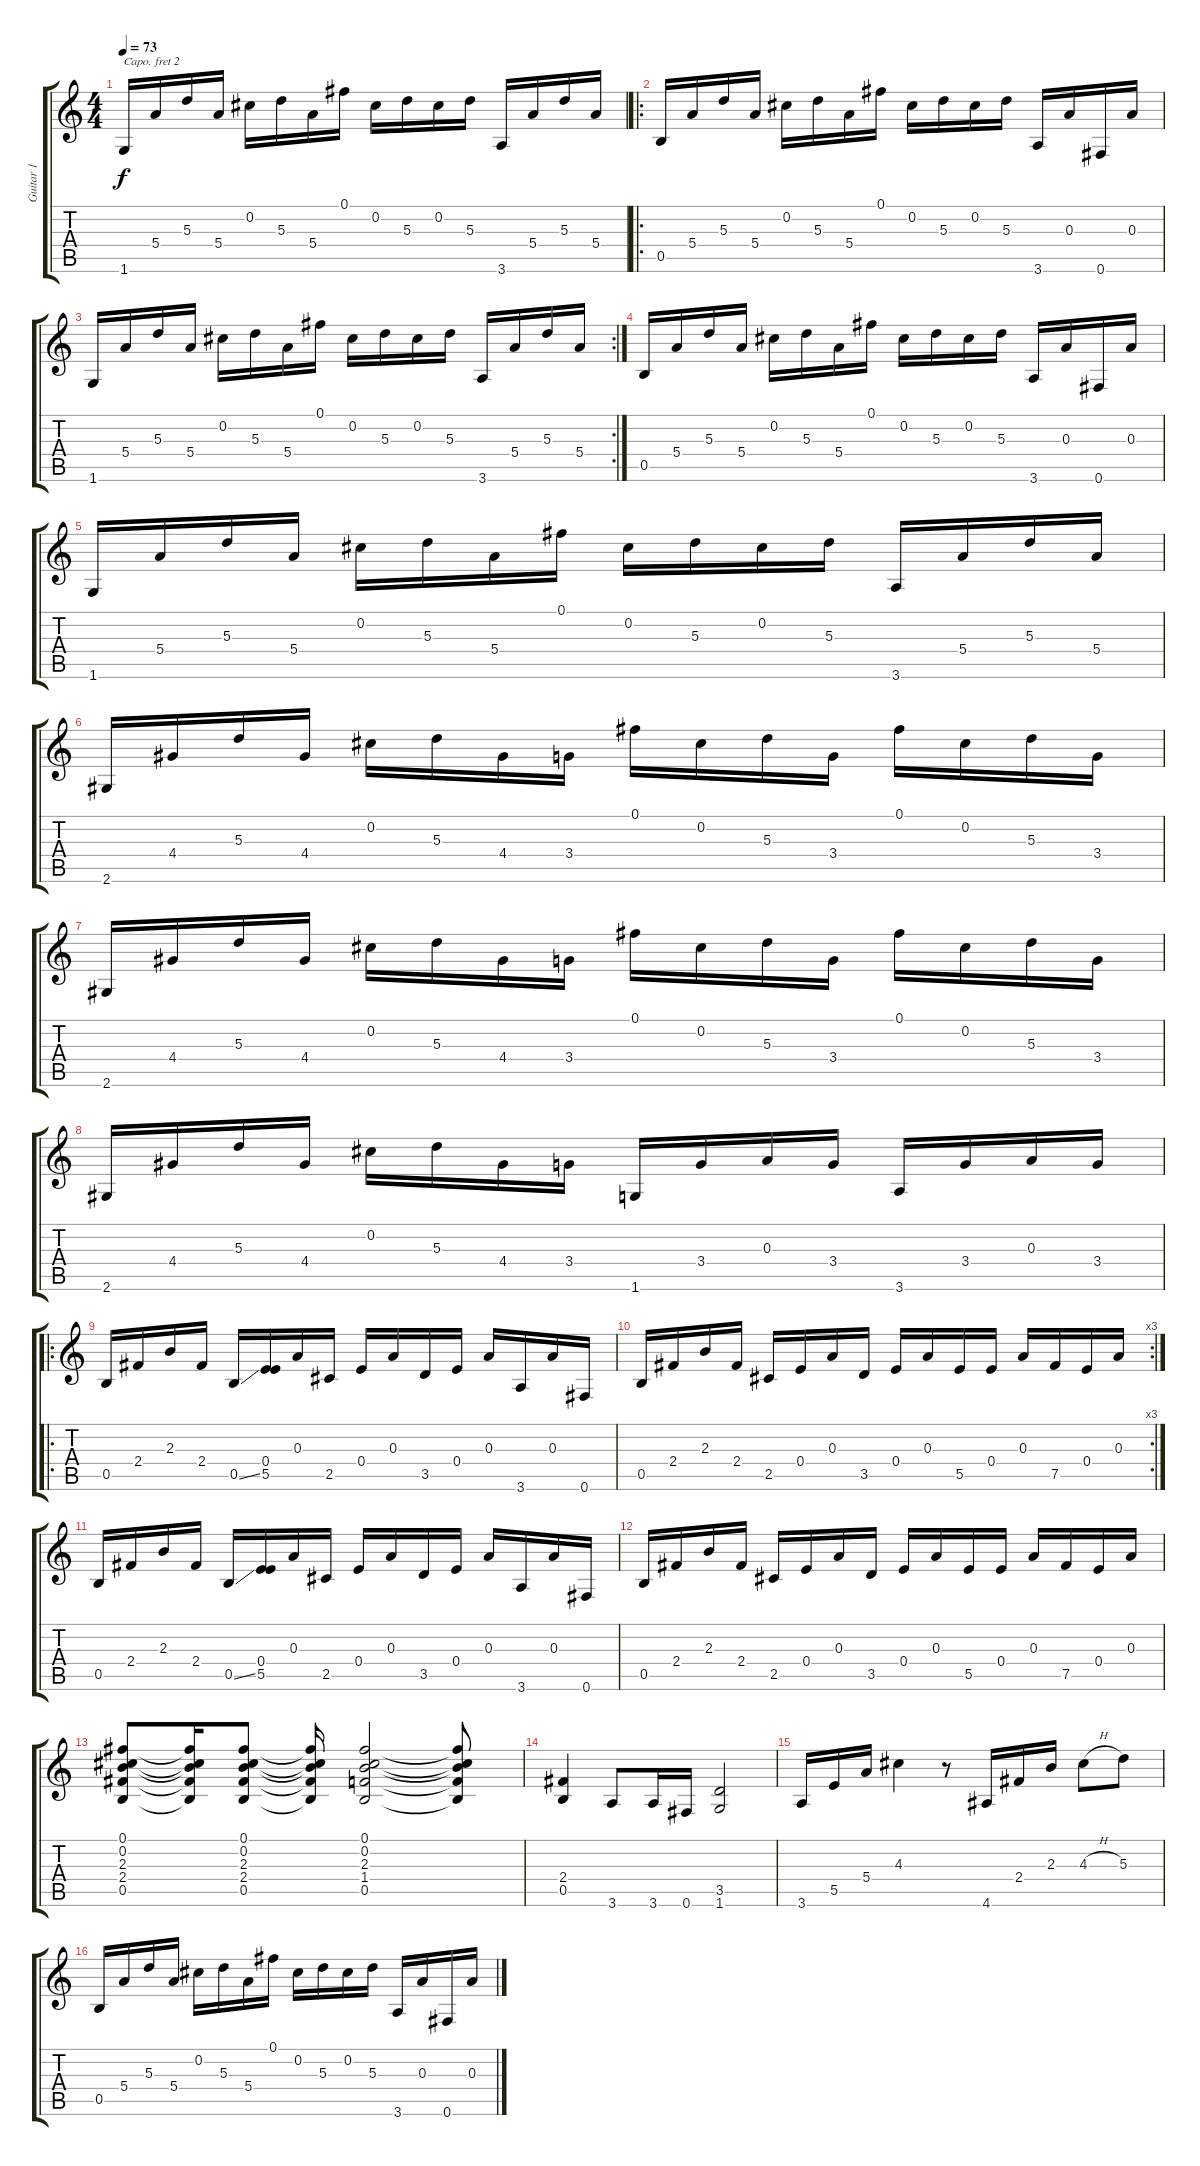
\track ("Guitar 1" "Guitar 1") {instrument electricguitarjazz}
\staff {score tabs}
\capo 2
\tuning (E4 B3 G3 D3 A2 E2) {hide}
\ts (4 4)
\tempo 73
\clef g2
\ks c
1.6.16{dy f} 5.4.16 5.3.16 5.4.16 0.2.16 5.3.16 5.4.16 0.1.16 0.2.16 5.3.16 0.2.16 5.3.16 3.6.16 5.4.16 5.3.16 5.4.16 |
\ro
0.5.16 5.4.16 5.3.16 5.4.16 0.2.16 5.3.16 5.4.16 0.1.16 0.2.16 5.3.16 0.2.16 5.3.16 3.6.16 0.3.16 0.6.16 0.3.16 |
\rc 2
1.6.16 5.4.16 5.3.16 5.4.16 0.2.16 5.3.16 5.4.16 0.1.16 0.2.16 5.3.16 0.2.16 5.3.16 3.6.16 5.4.16 5.3.16 5.4.16 |
0.5.16 5.4.16 5.3.16 5.4.16 0.2.16 5.3.16 5.4.16 0.1.16 0.2.16 5.3.16 0.2.16 5.3.16 3.6.16 0.3.16 0.6.16 0.3.16 |
1.6.16 5.4.16 5.3.16 5.4.16 0.2.16 5.3.16 5.4.16 0.1.16 0.2.16 5.3.16 0.2.16 5.3.16 3.6.16 5.4.16 5.3.16 5.4.16 |
2.6.16 4.4.16 5.3.16 4.4.16 0.2.16 5.3.16 4.4.16 3.4.16 0.1.16 0.2.16 5.3.16 3.4.16 0.1.16 0.2.16 5.3.16 3.4.16 |
2.6.16 4.4.16 5.3.16 4.4.16 0.2.16 5.3.16 4.4.16 3.4.16 0.1.16 0.2.16 5.3.16 3.4.16 0.1.16 0.2.16 5.3.16 3.4.16 |
2.6.16 4.4.16 5.3.16 4.4.16 0.2.16 5.3.16 4.4.16 3.4.16 1.6.16 3.4.16 0.3.16 3.4.16 3.6.16 3.4.16 0.3.16 3.4.16 |
\ro
0.5.16 2.4.16 2.3.16 2.4.16 0.5{ss}.16 (0.4 5.5).16 0.3.16 2.5.16 0.4.16 0.3.16 3.5.16 0.4.16 0.3.16 3.6.16 0.3.16 0.6.16 |
\rc 3
0.5.16 2.4.16 2.3.16 2.4.16 2.5.16 0.4.16 0.3.16 3.5.16 0.4.16 0.3.16 5.5.16 0.4.16 0.3.16 7.5.16 0.4.16 0.3.16 |
0.5.16 2.4.16 2.3.16 2.4.16 0.5{ss}.16 (0.4 5.5).16 0.3.16 2.5.16 0.4.16 0.3.16 3.5.16 0.4.16 0.3.16 3.6.16 0.3.16 0.6.16 |
0.5.16 2.4.16 2.3.16 2.4.16 2.5.16 0.4.16 0.3.16 3.5.16 0.4.16 0.3.16 5.5.16 0.4.16 0.3.16 7.5.16 0.4.16 0.3.16 |
(0.1 0.2 2.3 2.4 0.5).8 (0.1{t} 0.2{t} 2.3{t} 2.4{t} 0.5{t}).16 (0.1 0.2 2.3 2.4 0.5).8 (0.1{t} 0.2{t} 2.3{t} 2.4{t} 0.5{t}).16 (0.1 0.2 2.3 1.4 0.5).2 (0.1{t} 0.2{t} 2.3{t} 1.4{t} 0.5{t}).8 |
(2.4 0.5).4 3.6.8 3.6.16 0.6.16 (3.5 1.6).2 |
3.6.16 5.5.16 5.4.16 4.3.4 r.8 4.6.16 2.4.16 2.3.16 4.3{h}.8 5.3.8 |
0.5.16 5.4.16 5.3.16 5.4.16 0.2.16 5.3.16 5.4.16 0.1.16 0.2.16 5.3.16 0.2.16 5.3.16 3.6.16 0.3.16 0.6.16 0.3.16
